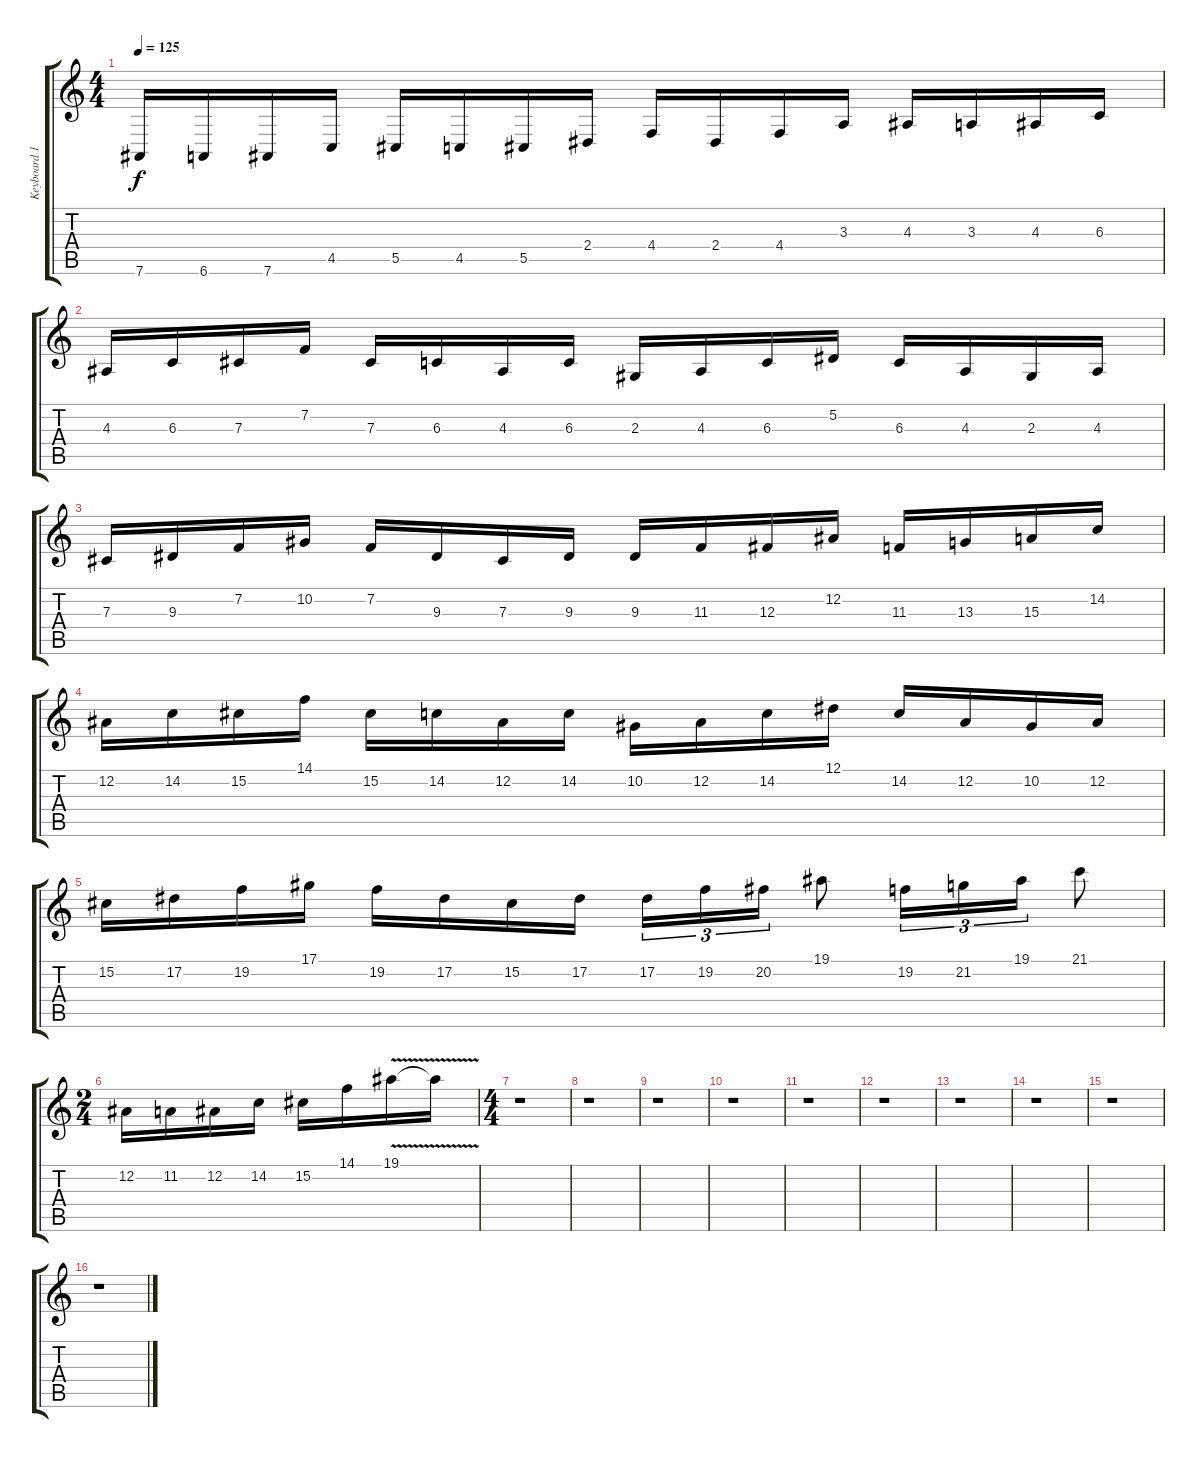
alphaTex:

\track ("Keyboard 1" "Keyboard 1") {instrument lead1square}
\staff {score tabs}
\tuning (Eb4 Bb3 Gb3 Db3 Ab2 Eb2) {hide}
\ts (4 4)
\tempo 125
\clef g2
\ks c
7.6.16{dy f instrument lead1square} 6.6.16 7.6.16 4.5.16 5.5.16 4.5.16 5.5.16 2.4.16 4.4.16 2.4.16 4.4.16 3.3.16 4.3.16 3.3.16 4.3.16 6.3.16 |
4.3.16 6.3.16 7.3.16 7.2.16 7.3.16 6.3.16 4.3.16 6.3.16 2.3.16 4.3.16 6.3.16 5.2.16 6.3.16 4.3.16 2.3.16 4.3.16 |
7.3.16 9.3.16 7.2.16 10.2.16 7.2.16 9.3.16 7.3.16 9.3.16 9.3.16 11.3.16 12.3.16 12.2.16 11.3.16 13.3.16 15.3.16 14.2.16 |
12.2.16 14.2.16 15.2.16 14.1.16 15.2.16 14.2.16 12.2.16 14.2.16 10.2.16 12.2.16 14.2.16 12.1.16 14.2.16 12.2.16 10.2.16 12.2.16 |
15.2.16 17.2.16 19.2.16 17.1.16 19.2.16 17.2.16 15.2.16 17.2.16 17.2.16{tu (3 2)} 19.2.16{tu (3 2)} 20.2.16{tu (3 2)} 19.1.8 19.2.16{tu (3 2)} 21.2.16{tu (3 2)} 19.1.16{tu (3 2)} 21.1.8 |
\ts (2 4)
12.2.16 11.2.16 12.2.16 14.2.16 15.2.16 14.1.16 19.1{v}.16 19.1{t}.16 |
\ts (4 4)
r.1 |
r.1 |
r.1 |
r.1 |
r.1 |
r.1 |
r.1 |
r.1 |
r.1 |
r.1
